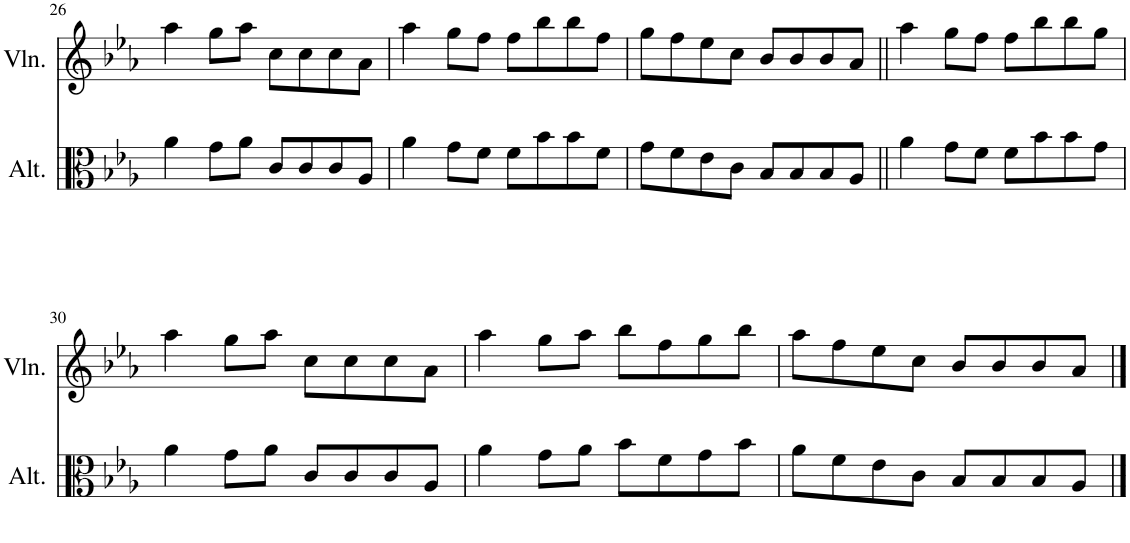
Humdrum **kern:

**kern	**kern
*part2	*part1
*staff2	*staff1
*I"Alto	*I"Violon
*I'Alt.	*I'Vln.
!!LO:PB:g=z
*clefC3	*clefG2
*k[b-e-a-]	*k[b-e-a-]
*M4/4	*M4/4
*met(c)	*met(c)
=26	=26
4a-\	4aa-\
8g\L	8gg\L
8a-\J	8aa-\J
8c/L	8cc\L
8c/	8cc\
8c/	8cc\
8A-/J	8a-\J
=27	=27
4a-\	4aa-\
8g\L	8gg\L
8f\J	8ff\J
8f\L	8ff\L
8b-\	8bb-\
8b-\	8bb-\
8f\J	8ff\J
=28	=28
8g\L	8gg\L
8f\	8ff\
8e-\	8ee-\
8c\J	8cc\J
8B-/L	8b-/L
8B-/	8b-/
8B-/	8b-/
8A-/J	8a-/J
=29||	=29||
4a-\	4aa-\
8g\L	8gg\L
8f\J	8ff\J
8f\L	8ff\L
8b-\	8bb-\
8b-\	8bb-\
8g\J	8gg\J
!!LO:LB:g=z
=30	=30
4a-\	4aa-\
8g\L	8gg\L
8a-\J	8aa-\J
8c/L	8cc\L
8c/	8cc\
8c/	8cc\
8A-/J	8a-\J
=31	=31
4a-\	4aa-\
8g\L	8gg\L
8a-\J	8aa-\J
8b-\L	8bb-\L
8f\	8ff\
8g\	8gg\
8b-\J	8bb-\J
=32	=32
8a-\L	8aa-\L
8f\	8ff\
8e-\	8ee-\
8c\J	8cc\J
8B-/L	8b-/L
8B-/	8b-/
8B-/	8b-/
8A-/J	8a-/J
==	==
*-	*-
